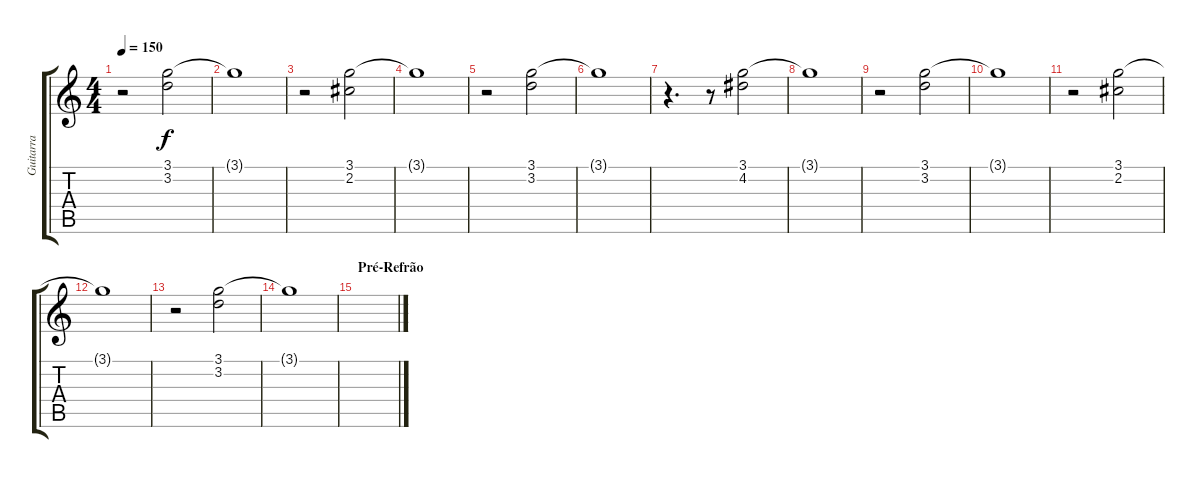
\track ("Guitarra" "Guitarra") {instrument electricguitarclean}
\staff {score tabs}
\tuning (E4 B3 G3 D3 A2 E2) {hide}
\ts (4 4)
\tempo 150
\clef g2
\ks c
r.2{dy f} (3.1 3.2).2 |
3.1{t}.1 |
r.2 (3.1 2.2).2 |
3.1{t}.1 |
r.2 (3.1 3.2).2 |
3.1{t}.1 |
r.4{d} r.8 (3.1 4.2).2 |
3.1{t}.1 |
r.2 (3.1 3.2).2 |
3.1{t}.1 |
r.2 (3.1 2.2).2 |
3.1{t}.1 |
r.2 (3.1 3.2).2 |
3.1{t}.1 |
\section ("" "Pré-Refrão")
